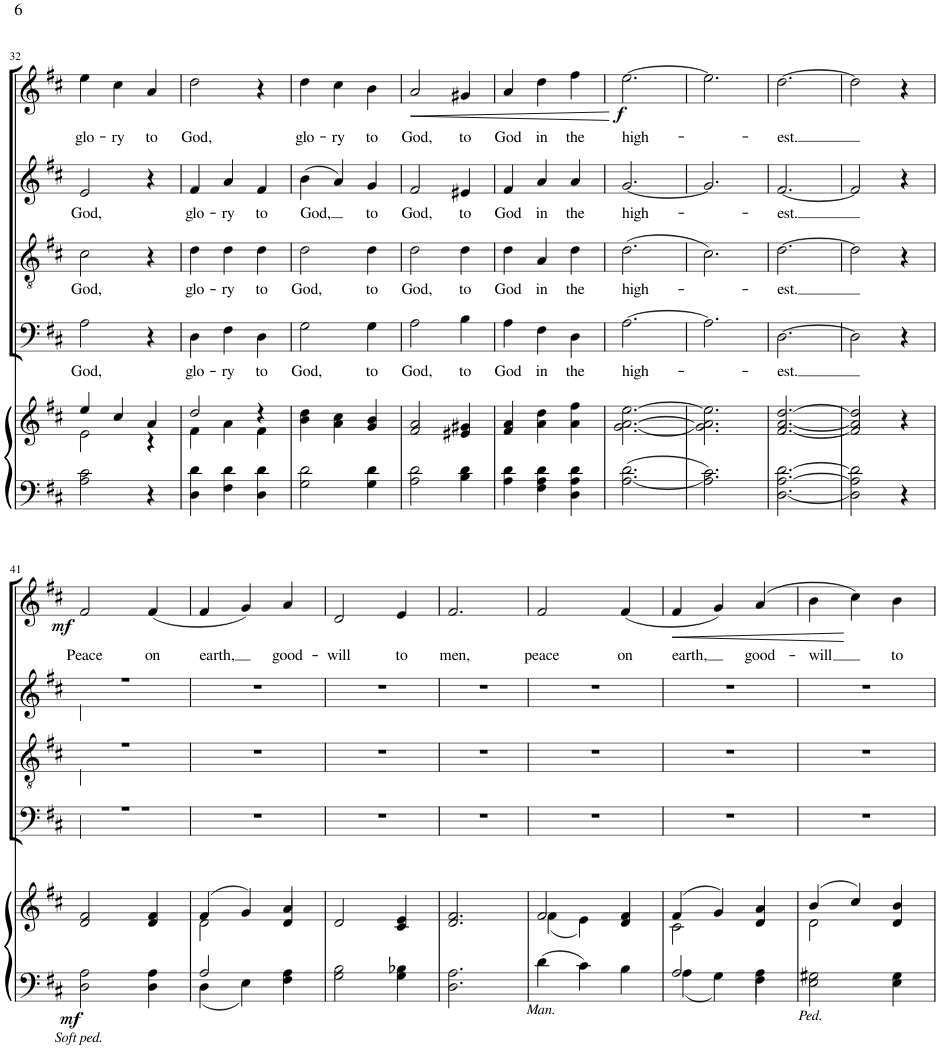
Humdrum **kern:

**kern	**kern	**dynam	**kern	**text	**kern	**text	**kern	**text	**kern	**text	**dynam
*part5	*part5	*part5	*part4	*part4	*part3	*part3	*part2	*part2	*part1	*part1	*part1
*staff6	*staff5	*staff5/6	*staff4	*staff4	*staff3	*staff3	*staff2	*staff2	*staff1	*staff1	*staff1
*I"Organ	*	*	*I"Bass	*	*I"Tenor	*	*I"Alto	*	*I"Soprano	*	*
!!LO:PB:g=z
*clefF4	*clefG2	*	*clefF4	*	*clefGv2	*	*clefG2	*	*clefG2	*	*
*k[f#c#]	*k[f#c#]	*	*k[f#c#]	*	*k[f#c#]	*	*k[f#c#]	*	*k[f#c#]	*	*
*M3/4	*M3/4	*	*M3/4	*	*M3/4	*	*M3/4	*	*M3/4	*	*
=32	=32	=32	=32	=32	=32	=32	=32	=32	=32	=32	=32
*	*^	*	*	*	*	*	*	*	*	*	*
!	!	!	!	!	!LO:LY:b	!	!LO:LY:b	!	!LO:LY:b	!	!LO:LY:b	!
2A\ 2c#\	4ee/	2e\	.	2A\	God,	2c#\	God,	2e/	God,	4ee\	glo-	.
!	!	!	!	!	!	!	!	!	!	!	!LO:LY:b	!
.	4cc#/	.	.	.	.	.	.	.	.	4cc#\	-ry	.
!	!	!	!	!	!	!	!	!	!	!	!LO:LY:b	!
4r	4a/	4r	.	4r	.	4r	.	4r	.	4a/	to	.
=33	=33	=33	=33	=33	=33	=33	=33	=33	=33	=33	=33	=33
!	!	!	!	!	!LO:LY:b	!	!LO:LY:b	!	!LO:LY:b	!	!LO:LY:b	!
4D\ 4d\	2dd/	4f#\	.	4D\	glo-	4d\	glo-	4f#/	glo-	2dd\	God,	.
!	!	!	!	!	!LO:LY:b	!	!LO:LY:b	!	!LO:LY:b	!	!	!
4F#\ 4d\	.	4a\	.	4F#\	-ry	4d\	-ry	4a/	-ry	.	.	.
!	!	!	!	!	!LO:LY:b	!	!LO:LY:b	!	!LO:LY:b	!	!	!
4D\ 4d\	4r	4f#\	.	4D\	to	4d\	to	4f#/	to	4r	.	.
=34	=34	=34	=34	=34	=34	=34	=34	=34	=34	=34	=34	=34
!	!	!	!	!	!LO:LY:b	!	!LO:LY:b	!	!LO:LY:b	!	!LO:LY:b	!
*	*v	*v	*	*	*	*	*	*	*	*	*	*
2G\ 2d\	4b\ 4dd\	.	2G\	God,	2d\	God,	(4b\	God,	4dd\	glo-	.
!	!	!	!	!	!	!	!	!	!	!LO:LY:b	!
.	4a\ 4cc#\	.	.	.	.	.	4a/)	.	4cc#\	-ry	.
!	!	!	!	!LO:LY:b	!	!LO:LY:b	!	!LO:LY:b	!	!LO:LY:b	!
4G\ 4d\	4g/ 4b/	.	4G\	to	4d\	to	4g/	to	4b\	to	.
=35	=35	=35	=35	=35	=35	=35	=35	=35	=35	=35	=35
!	!	!	!	!LO:LY:b	!	!LO:LY:b	!	!LO:LY:b	!	!LO:LY:b	!LO:HP:b
2A\ 2d\	2f#/ 2a/	.	2A\	God,	2d\	God,	2f#/	God,	2a/	God,	<
!	!	!	!	!LO:LY:b	!	!LO:LY:b	!	!LO:LY:b	!	!LO:LY:b	!
4B\ 4d\	4e#X/ 4g#X/	.	4B\	to	4d\	to	4e#X/	to	4g#X/	to	.
=36	=36	=36	=36	=36	=36	=36	=36	=36	=36	=36	=36
!	!	!	!	!LO:LY:b	!	!LO:LY:b	!	!LO:LY:b	!	!LO:LY:b	!
4A\ 4d\	4f#/ 4a/	.	4A\	God	4d\	God	4f#/	God	4a/	God	.
!	!	!	!	!LO:LY:b	!	!LO:LY:b	!	!LO:LY:b	!	!LO:LY:b	!
4F#\ 4A\ 4d\	4a\ 4dd\	.	4F#\	in	4A/	in	4a/	in	4dd\	in	.
!	!	!	!	!LO:LY:b	!	!LO:LY:b	!	!LO:LY:b	!	!LO:LY:b	!
4D\ 4A\ 4d\	4a\ 4ff#\	.	4D\	the	4d\	the	4a/	the	4ff#\	the	.
.	.	.	.	.	.	.	.	.	.	.	[
=37	=37	=37	=37	=37	=37	=37	=37	=37	=37	=37	=37
!	!	!	!	!LO:LY:b	!	!LO:LY:b	!	!LO:LY:b	!	!LO:LY:b	!LO:DY:b
[2.A\ 2.d\	[2.g\ [2.a\ [2.ee\	.	[2.A\	high-	(2.d\	high-	[2.g/	high-	[2.ee\	high-	f
=38	=38	=38	=38	=38	=38	=38	=38	=38	=38	=38	=38
2.A\] 2.c#\	2.g\] 2.a\] 2.ee\]	.	2.A\]	.	2.c#\)	.	2.g/]	.	2.ee\]	.	.
=39	=39	=39	=39	=39	=39	=39	=39	=39	=39	=39	=39
!	!	!	!	!LO:LY:b	!	!LO:LY:b	!	!LO:LY:b	!	!LO:LY:b	!
[2.D\ [2.A\ [2.d\	[2.f#/ [2.a/ [2.dd/	.	[2.D\	-est.	[2.d\	-est.	[2.f#/	-est.	[2.dd\	-est.	.
=40	=40	=40	=40	=40	=40	=40	=40	=40	=40	=40	=40
2D\] 2A\] 2d\]	2f#/] 2a/] 2dd/]	.	2D\]	.	2d\]	.	2f#/]	.	2dd\]	.	.
4r	4r	.	4r	.	4r	.	4r	.	4r	.	.
!!LO:LB:g=z
=41	=41	=41	=41	=41	=41	=41	=41	=41	=41	=41	=41
*	*	*	*^	*	*^	*	*^	*	*	*	*
!LO:TX:b:i:t=Soft ped.	!	!	!	!	!	!	!	!	!	!	!	!	!	!
!	!	!LO:DY:b=2	!	!	!	!	!	!	!	!	!	!	!LO:LY:b	!LO:DY:b
2D\ 2A\	2d/ 2f#/	mf	2.r	4F#\	.	2.r	4F#\	.	2.r	4f#\	.	2f#/	Peace	mf
.	.	.	.	2ryy	.	.	2ryy	.	.	2ryy	.	.	.	.
!	!	!	!	!	!	!	!	!	!	!	!	!	!LO:LY:b	!
4D\ 4A\	4d/ 4f#/	.	.	.	.	.	.	.	.	.	.	(4f#/	on	.
*	*	*	*v	*v	*	*	*	*	*v	*v	*	*	*	*
*	*	*	*	*	*v	*v	*	*	*	*	*	*
=42	=42	=42	=42	=42	=42	=42	=42	=42	=42	=42	=42
*^	*^	*	*	*	*	*	*	*	*	*	*
!	!	!	!	!	!	!	!	!	!	!	!	!LO:LY:b	!
2A/	4D\	(4f#/	2d\	.	2.r	.	2.r	.	2.r	.	4f#/	earth,	.
.	4E\	4g/)	.	.	.	.	.	.	.	.	4g/)	.	.
!	!	!	!	!	!	!	!	!	!	!	!	!LO:LY:b	!
4A\	4F#\	4a/	4d/	.	.	.	.	.	.	.	4a/	good-	.
=43	=43	=43	=43	=43	=43	=43	=43	=43	=43	=43	=43	=43	=43
!	!	!	!	!	!	!	!	!	!	!	!	!LO:LY:b	!
*v	*v	*	*	*	*	*	*	*	*	*	*	*	*
*	*v	*v	*	*	*	*	*	*	*	*	*	*
2G\ 2B\	2d/	.	2.r	.	2.r	.	2.r	.	2d/	-will	.
!	!	!	!	!	!	!	!	!	!	!LO:LY:b	!
4G\ 4B-X\	4c#/ 4e/	.	.	.	.	.	.	.	4e/	to	.
=44	=44	=44	=44	=44	=44	=44	=44	=44	=44	=44	=44
!	!	!	!	!	!	!	!	!	!	!LO:LY:b	!
2.D\ 2.A\	2.d/ 2.f#/	.	2.r	.	2.r	.	2.r	.	2.f#/	men,	.
=45	=45	=45	=45	=45	=45	=45	=45	=45	=45	=45	=45
*	*^	*	*	*	*	*	*	*	*	*	*
!LO:TX:b:i:t=Man.	!	!	!	!	!	!	!	!	!	!	!	!
!	!	!	!	!	!	!	!	!	!	!	!LO:LY:b	!
4d\	2f#/	(4f#\	.	2.r	.	2.r	.	2.r	.	2f#/	peace	.
4c#\	.	4e\)	.	.	.	.	.	.	.	.	.	.
!	!	!	!	!	!	!	!	!	!	!	!LO:LY:b	!
4B\	4f#/	4d/	.	.	.	.	.	.	.	(4f#/	on	.
=46	=46	=46	=46	=46	=46	=46	=46	=46	=46	=46	=46	=46
*^	*	*	*	*	*	*	*	*	*	*	*	*
!	!	!	!	!	!	!	!	!	!	!	!	!LO:LY:b	!LO:HP:b
2A/	4A\	(4f#/	2c#\	.	2.r	.	2.r	.	2.r	.	4f#/	earth,	<
.	4G\	4g/)	.	.	.	.	.	.	.	.	4g/)	.	.
!	!	!	!	!	!	!	!	!	!	!	!	!LO:LY:b	!
4A\	4F#\	4a/	4d/	.	.	.	.	.	.	.	(4a/	good-	.
=47	=47	=47	=47	=47	=47	=47	=47	=47	=47	=47	=47	=47	=47
!LO:TX:b:i:t=Ped.	!	!	!	!	!	!	!	!	!	!	!	!	!
!	!	!	!	!	!	!	!	!	!	!	!	!LO:LY:b	!
*v	*v	*	*	*	*	*	*	*	*	*	*	*	*
2E\ 2G#X\	(4b/	2d\	.	2.r	.	2.r	.	2.r	.	4b\	-will	.
.	4cc#/)	.	.	.	.	.	.	.	.	4cc#\)	.	[
!	!	!	!	!	!	!	!	!	!	!	!LO:LY:b	!
4E\ 4G#\	4b/	4d/	.	.	.	.	.	.	.	4b\	to	.
*	*v	*v	*	*	*	*	*	*	*	*	*	*
=	=	=	=	=	=	=	=	=	=	=	=
*-	*-	*-	*-	*-	*-	*-	*-	*-	*-	*-	*-
